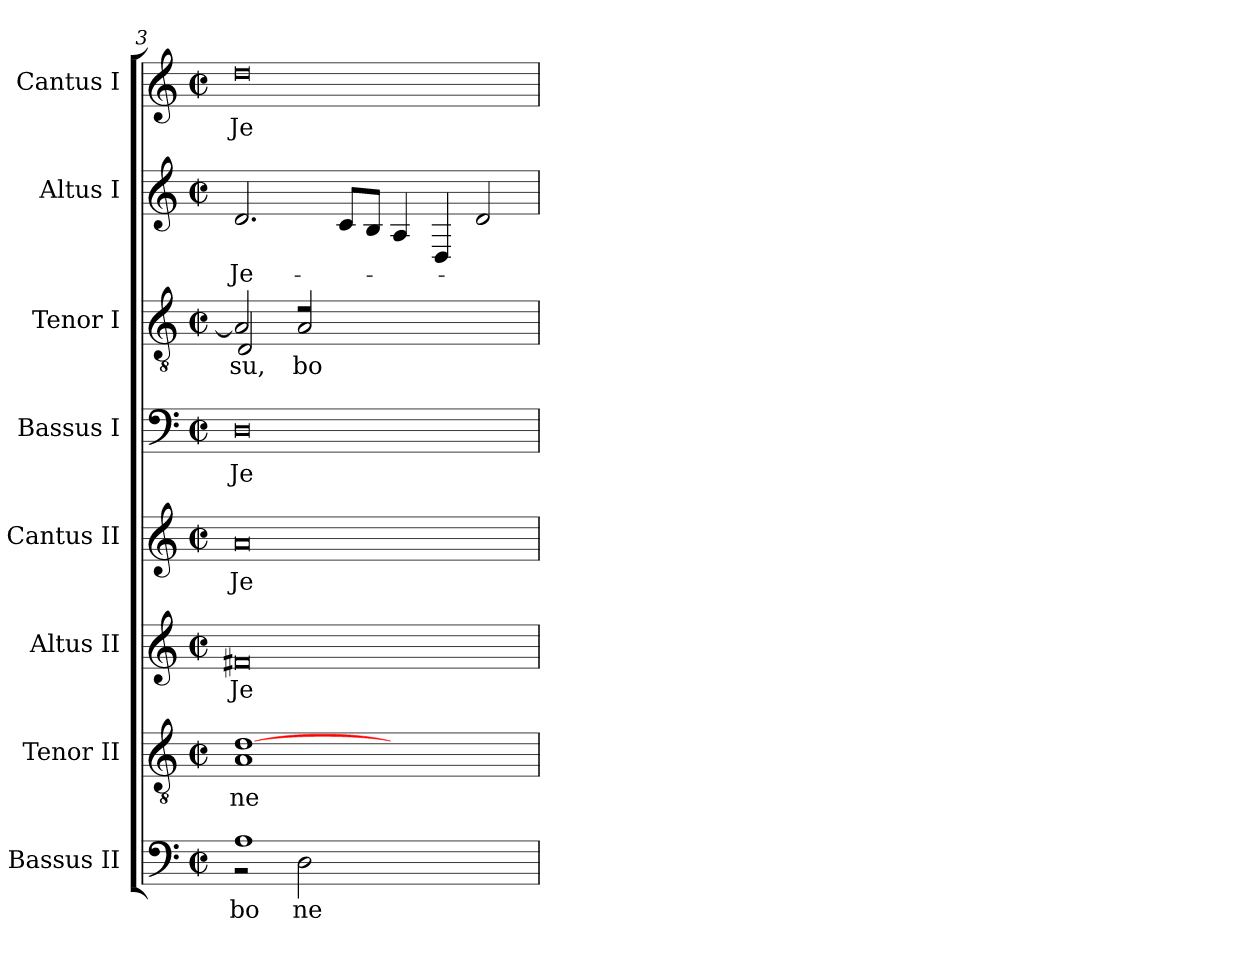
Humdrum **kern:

**kern	**text	**kern	**text	**kern	**text	**kern	**text	**kern	**text	**kern	**text	**kern	**text	**kern	**text
*part8	*part8	*part7	*part7	*part6	*part6	*part5	*part5	*part4	*part4	*part3	*part3	*part2	*part2	*part1	*part1
*staff8	*staff8	*staff7	*staff7	*staff6	*staff6	*staff5	*staff5	*staff4	*staff4	*staff3	*staff3	*staff2	*staff2	*staff1	*staff1
*I"Bassus II	*	*I"Tenor II	*	*I"Altus II	*	*I"Cantus II	*	*I"Bassus I	*	*I"Tenor I	*	*I"Altus I	*	*I"Cantus I	*
*clefF4	*	*clefGv2	*	*clefG2	*	*clefG2	*	*clefF4	*	*clefGv2	*	*clefG2	*	*clefG2	*
*M2/2	*	*M2/2	*	*M2/2	*	*M2/2	*	*M2/2	*	*M2/2	*	*M2/2	*	*M2/2	*
*met(c|)	*	*met(c|)	*	*met(c|)	*	*met(c|)	*	*met(c|)	*	*met(c|)	*	*met(c|)	*	*met(c|)	*
=3	=3	=3	=3	=3	=3	=3	=3	=3	=3	=3	=3	=3	=3	=3	=3
!	!LO:LY:b:cj	!	!LO:LY:b:cj	!LO:N:vis=0	!LO:LY:b:cj	!LO:N:vis=0	!LO:LY:b:cj	!LO:N:vis=0	!LO:LY:b:cj	!	!LO:LY:b:cj	!	!LO:LY:b:cj	!LO:N:vis=0	!LO:LY:b:cj
*^	*	*	*	*	*	*	*	*	*	*^	*	*	*	*	*
1A	2r	bo	1A [>1d	ne	1f#X	Je	1a	Je	1D	Je	2A/]	2D/	-su,	2.d/	Je-	1dd	Je
!	!	!LO:LY:b:cj	!	!	!	!	!	!	!	!	!	!	!LO:LY:b:cj	!	!	!	!
.	2D\	ne	.	.	.	.	.	.	.	.	2r	2A/	bo-	.	.	.	.
.	.	.	.	.	.	.	.	.	.	.	.	.	.	8c/L	.	.	.
.	.	.	.	.	.	.	.	.	.	.	.	.	.	8B/J	.	.	.
1ryy	1ryy	.	1ryy	.	1ryy	.	1ryy	.	1ryy	.	1ryy	1ryy	.	4A/	.	1ryy	.
.	.	.	.	.	.	.	.	.	.	.	.	.	.	4D/	.	.	.
.	.	.	.	.	.	.	.	.	.	.	.	.	.	2d/	.	.	.
*v	*v	*	*	*	*	*	*	*	*	*	*v	*v	*	*	*	*	*
=	=	=	=	=	=	=	=	=	=	=	=	=	=	=	=
*-	*-	*-	*-	*-	*-	*-	*-	*-	*-	*-	*-	*-	*-	*-	*-
